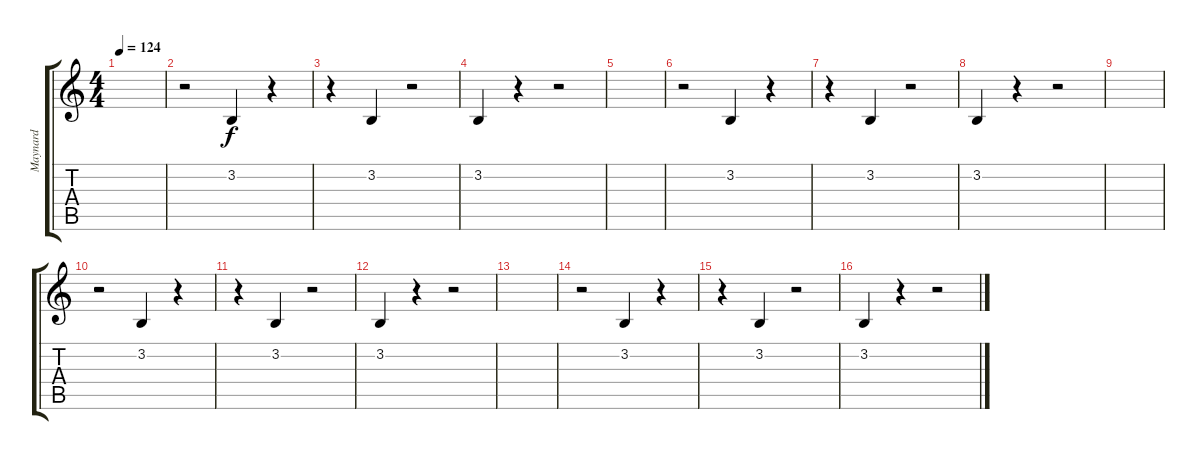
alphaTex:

\track ("Maynard" "Maynard") {instrument synthstrings2}
\staff {score tabs}
\tuning (Db4 Ab3 E3 B2 Gb2 Db2) {hide}
\ts (4 4)
\tempo 124
\clef g2
\ks c
|
r.2 3.2.4 r.4 |
r.4 3.2.4 r.2 |
3.2.4 r.4 r.2 |
|
r.2 3.2.4 r.4 |
r.4 3.2.4 r.2 |
3.2.4 r.4 r.2 |
|
r.2 3.2.4 r.4 |
r.4 3.2.4 r.2 |
3.2.4 r.4 r.2 |
|
r.2 3.2.4 r.4 |
r.4 3.2.4 r.2 |
3.2.4 r.4 r.2
